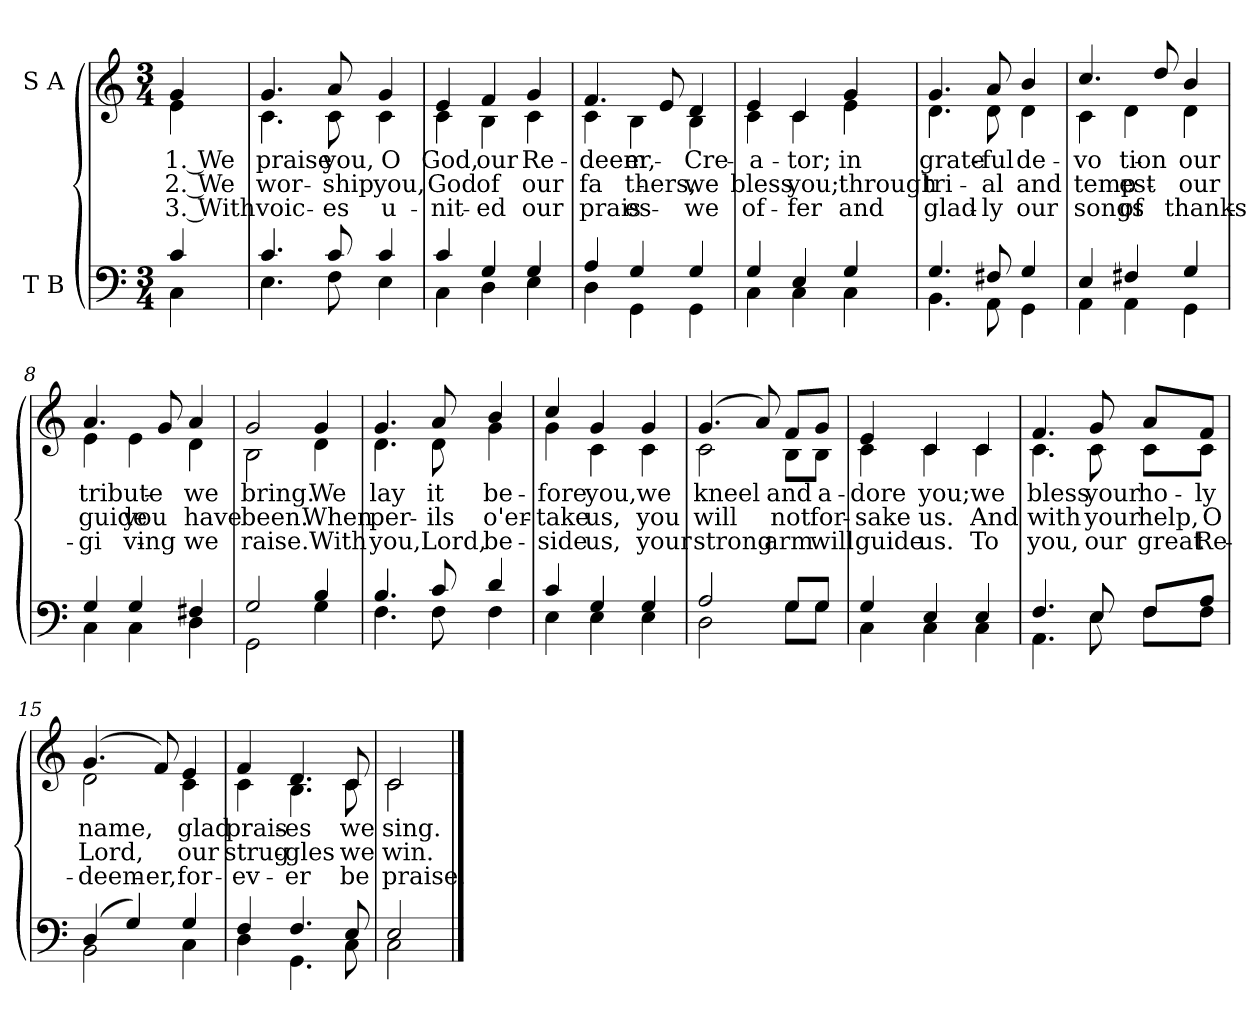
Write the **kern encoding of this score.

**kern	**kern	**text	**text	**text
*part2	*part1	*part1	*part1	*part1
*staff2	*staff1	*staff1	*staff1	*staff1
*I"T B	*I"S A	*	*	*
*clefF4	*clefG2	*	*	*
*k[]	*k[]	*	*	*
*M3/4	*M3/4	*	*	*
=1	=1	=1	=1	=1
*^	*^	*	*	*
!	!	!	!	!LO:LY:b	!LO:LY:b	!LO:LY:b
4c/	4C\	4g/	4e\	1. We	2. We	3. With
=2	=2	=2	=2	=2	=2	=2
!	!	!	!	!LO:LY:b	!LO:LY:b	!LO:LY:b
4.c/	4.E\	4.g/	4.c\	praise	wor-	voic-
!	!	!	!	!LO:LY:b	!LO:LY:b	!LO:LY:b
8c/	8F\	8a/	8c\	you,	-ship	-es
!	!	!	!	!LO:LY:b	!LO:LY:b	!LO:LY:b
4c/	4E\	4g/	4c\	O	you,	u-
=3	=3	=3	=3	=3	=3	=3
!	!	!	!	!LO:LY:b	!LO:LY:b	!LO:LY:b
4c/	4C\	4e/	4c\	God,	God	-nit-
!	!	!	!	!LO:LY:b	!LO:LY:b	!LO:LY:b
4G/	4D\	4f/	4B\	our	of	-ed
!	!	!	!	!LO:LY:b	!LO:LY:b	!LO:LY:b
4G/	4E\	4g/	4c\	Re-	our	our
=4	=4	=4	=4	=4	=4	=4
!	!	!	!	!LO:LY:b	!LO:LY:b	!LO:LY:b
4A/	4D\	4.f/	4c\	-deem-	fa-	prais-
!	!	!	!	!LO:LY:b	!LO:LY:b	!LO:LY:b
4G/	4GG\	.	4B\	-er,	-thers,	-es
.	.	8e/	.	.	.	.
!	!	!	!	!LO:LY:b	!LO:LY:b	!LO:LY:b
4G/	4GG\	4d/	4B\	Cre-	we	we
!!LO:LB:g=z	!!
=5	=5	=5	=5	=5	=5	=5
!	!	!	!	!LO:LY:b	!LO:LY:b	!LO:LY:b
4G/	4C\	4e/	4c\	-a-	bless	of-
!	!	!	!	!LO:LY:b	!LO:LY:b	!LO:LY:b
4E/	4C\	4c/	4c\	-tor;	you;	-fer
!	!	!	!	!LO:LY:b	!LO:LY:b	!LO:LY:b
4G/	4C\	4g/	4e\	in	through	and
=6	=6	=6	=6	=6	=6	=6
!	!	!	!	!LO:LY:b	!LO:LY:b	!LO:LY:b
4.G/	4.BB\	4.g/	4.d\	grate-	tri-	glad-
!	!	!	!	!LO:LY:b	!LO:LY:b	!LO:LY:b
8F#X/	8AA\	8a/	8d\	-ful	-al	-ly
!	!	!	!	!LO:LY:b	!LO:LY:b	!LO:LY:b
4G/	4GG\	4b/	4d\	de-	and	our
=7	=7	=7	=7	=7	=7	=7
!	!	!	!	!LO:LY:b	!LO:LY:b	!LO:LY:b
4E/	4AA\	4.cc/	4c\	-vo-	temp-	songs
!	!	!	!	!LO:LY:b	!LO:LY:b	!LO:LY:b
4F#X/	4AA\	.	4d\	-tion	-est	of
.	.	8dd/	.	.	.	.
!	!	!	!	!LO:LY:b	!LO:LY:b	!LO:LY:b
4G/	4GG\	4b/	4d\	our	our	thanks-
=8	=8	=8	=8	=8	=8	=8
!	!	!	!	!LO:LY:b	!LO:LY:b	!LO:LY:b
4G/	4C\	4.a/	4e\	trib-	guide	-gi-
!	!	!	!	!LO:LY:b	!LO:LY:b	!LO:LY:b
4G/	4C\	.	4e\	-ute	you	-ving
.	.	8g/	.	.	.	.
!	!	!	!	!LO:LY:b	!LO:LY:b	!LO:LY:b
4F#X/	4D\	4a/	4d\	we	have	we
!!LO:LB:g=z	!!
=9	=9	=9	=9	=9	=9	=9
!	!	!	!	!LO:LY:b	!LO:LY:b	!LO:LY:b
2G/	2GG\	2g/	2B\	bring.	been.	raise.
!	!	!	!	!LO:LY:b	!LO:LY:b	!LO:LY:b
4B/	4G\	4g/	4d\	We	When	With
=10	=10	=10	=10	=10	=10	=10
!	!	!	!	!LO:LY:b	!LO:LY:b	!LO:LY:b
4.B/	4.F\	4.g/	4.d\	lay	per-	you,
!	!	!	!	!LO:LY:b	!LO:LY:b	!LO:LY:b
8c/	8F\	8a/	8d\	it	-ils	Lord,
!	!	!	!	!LO:LY:b	!LO:LY:b	!LO:LY:b
4d/	4F\	4b/	4g\	be-	o'er-	be-
=11	=11	=11	=11	=11	=11	=11
!	!	!	!	!LO:LY:b	!LO:LY:b	!LO:LY:b
4c/	4E\	4cc/	4g\	-fore	-take	-side
!	!	!	!	!LO:LY:b	!LO:LY:b	!LO:LY:b
4G/	4E\	4g/	4c\	you,	us,	us,
!	!	!	!	!LO:LY:b	!LO:LY:b	!LO:LY:b
4G/	4E\	4g/	4c\	we	you	your
=12	=12	=12	=12	=12	=12	=12
!	!	!	!	!LO:LY:b	!LO:LY:b	!LO:LY:b
2A/	2D\	(4.g/	2c\	kneel	will	strong
.	.	8a/)	.	.	.	.
!	!	!	!	!LO:LY:b	!LO:LY:b	!LO:LY:b
8G/L	8G\L	8f/L	8B\L	and	not	arm
!	!	!	!	!LO:LY:b	!LO:LY:b	!LO:LY:b
8G/J	8G\J	8g/J	8B\J	a-	for-	will
!!LO:LB:g=z	!!
=13	=13	=13	=13	=13	=13	=13
!	!	!	!	!LO:LY:b	!LO:LY:b	!LO:LY:b
4G/	4C\	4e/	4c\	-dore	-sake	guide
!	!	!	!	!LO:LY:b	!LO:LY:b	!LO:LY:b
4E/	4C\	4c/	4c\	you;	us.	us.
!	!	!	!	!LO:LY:b	!LO:LY:b	!LO:LY:b
4E/	4C\	4c/	4c\	we	And	To
=14	=14	=14	=14	=14	=14	=14
!	!	!	!	!LO:LY:b	!LO:LY:b	!LO:LY:b
4.F/	4.AA\	4.f/	4.c\	bless	with	you,
!	!	!	!	!LO:LY:b	!LO:LY:b	!LO:LY:b
8E/	8E\	8g/	8c\	your	your	our
!	!	!	!	!LO:LY:b	!LO:LY:b	!LO:LY:b
8F/L	8F\L	8a/L	8c\L	ho-	help,	great
!	!	!	!	!	!	!LO:LY:b
!	!	!	!	!LO:LY:b	!LO:LY:b	!
8A/J	8F\J	8f/J	8c\J	-ly	O	Re-
=15	=15	=15	=15	=15	=15	=15
!	!	!	!	!	!	!LO:LY:b
!	!	!	!	!LO:LY:b	!LO:LY:b	!
(4D/	2BB\	(4.g/	2d\	name,	Lord,	-deem-
4G/)	.	.	.	.	.	.
!	!	!	!	!	!	!LO:LY:b
.	.	8f/)	.	.	.	-er,
!	!	!	!	!LO:LY:b	!LO:LY:b	!LO:LY:b
4G/	4C\	4e/	4c\	glad	our	for-
=16	=16	=16	=16	=16	=16	=16
!	!	!	!	!LO:LY:b	!LO:LY:b	!LO:LY:b
4F/	4D\	4f/	4c\	prais-	strug-	-ev-
!	!	!	!	!LO:LY:b	!LO:LY:b	!LO:LY:b
4.F/	4.GG\	4.d/	4.B\	-es	-gles	-er
!	!	!	!	!LO:LY:b	!LO:LY:b	!LO:LY:b
8E/	8C\	8c/	8c\	we	we	be
=17	=17	=17	=17	=17	=17	=17
!	!	!	!	!LO:LY:b	!LO:LY:b	!LO:LY:b
2E/	2C\	2c/	2c\	sing.	win.	praise.
*v	*v	*	*	*	*	*
*	*v	*v	*	*	*
==	==	==	==	==
*-	*-	*-	*-	*-
